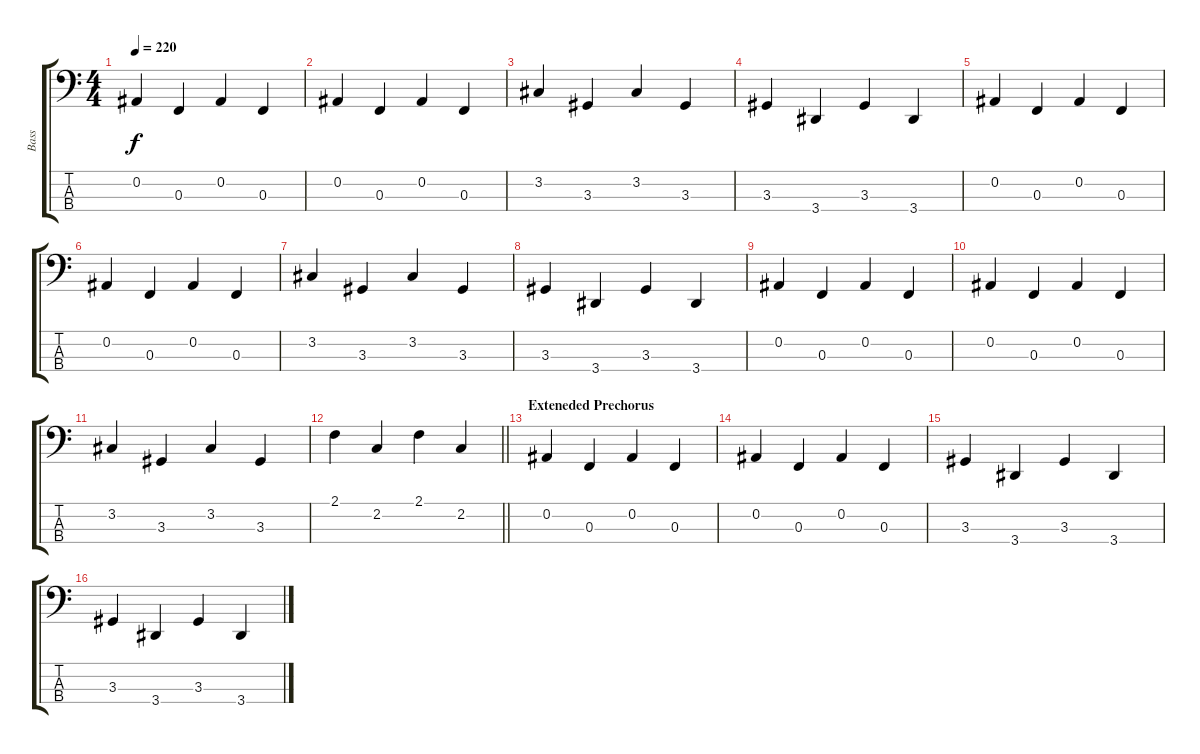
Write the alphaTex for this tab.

\track ("Bass" "Bass") {instrument electricbassfinger}
\staff {score tabs}
\tuning (Eb2 Bb1 F1 C1) {hide}
\ts (4 4)
\tempo 220
\clef f4
\ks c
0.2.4{dy f} 0.3.4 0.2.4 0.3.4 |
0.2.4 0.3.4 0.2.4 0.3.4 |
3.2.4 3.3.4 3.2.4 3.3.4 |
3.3.4 3.4.4 3.3.4 3.4.4 |
0.2.4 0.3.4 0.2.4 0.3.4 |
0.2.4 0.3.4 0.2.4 0.3.4 |
3.2.4 3.3.4 3.2.4 3.3.4 |
3.3.4 3.4.4 3.3.4 3.4.4 |
0.2.4 0.3.4 0.2.4 0.3.4 |
0.2.4 0.3.4 0.2.4 0.3.4 |
3.2.4 3.3.4 3.2.4 3.3.4 |
\barLineRight lightlight
2.1.4 2.2.4 2.1.4 2.2.4 |
\section ("" "Exteneded Prechorus")
0.2.4 0.3.4 0.2.4 0.3.4 |
0.2.4 0.3.4 0.2.4 0.3.4 |
3.3.4 3.4.4 3.3.4 3.4.4 |
3.3.4 3.4.4 3.3.4 3.4.4
